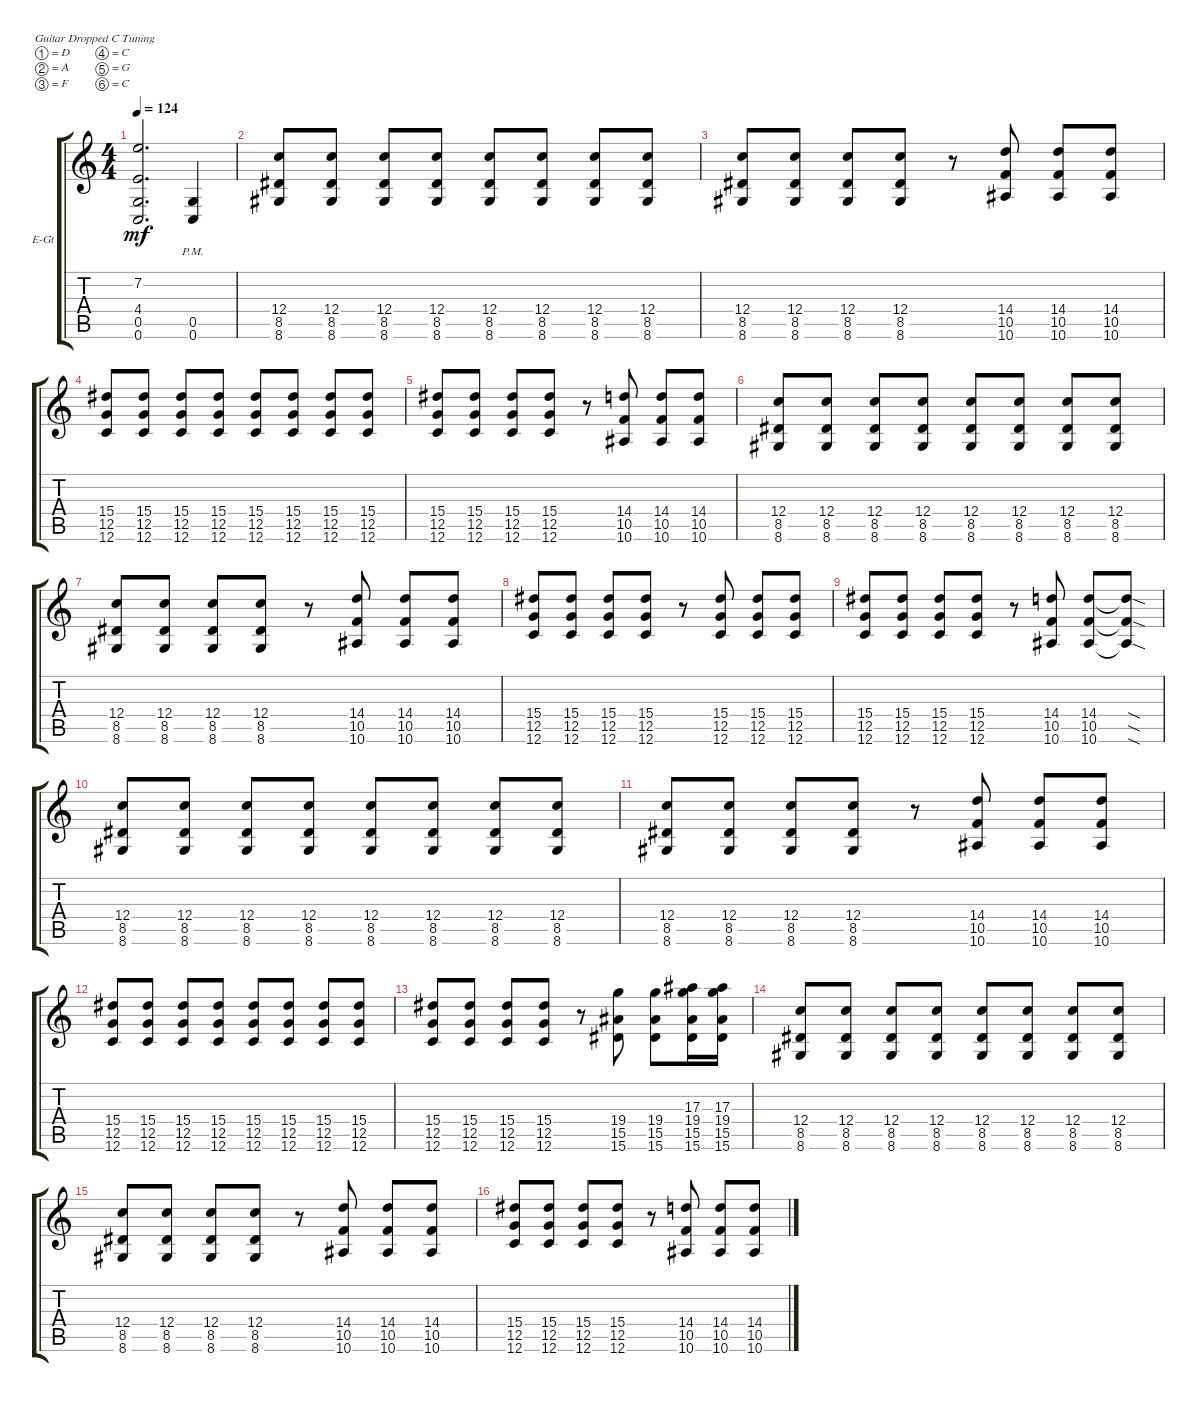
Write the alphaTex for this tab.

\defaultSystemsLayout 4
\bracketExtendMode groupsimilarinstruments
\firstSystemTrackNameOrientation horizontal
\otherSystemsTrackNameOrientation horizontal
\track ("Guitar Right" "E-Gt") {instrument distortionguitar}
\staff {score tabs}
\tuning (D4 A3 F3 C3 G2 C2)
\ts (4 4)
\tempo 124
\clef g2
\ks c
(0.6{t} 0.5{t} 4.4{t} 7.2{t}).2{d dy mf} (0.6{pm} 0.5{pm}).4 |
(8.6 8.5 12.4).8 (8.6 8.5 12.4).8 (8.6 8.5 12.4).8 (8.6 8.5 12.4).8 (12.4 8.5 8.6).8 (8.6 8.5 12.4).8 (8.6 8.5 12.4).8 (8.6 8.5 12.4).8 |
(8.6 8.5 12.4).8 (8.6 8.5 12.4).8 (8.6 8.5 12.4).8 (8.6 8.5 12.4).8 r.8 (10.6 10.5 14.4).8 (10.6 10.5 14.4).8 (10.6 10.5 14.4).8 |
(12.6 12.5 15.4).8 (12.6 12.5 15.4).8 (12.6 12.5 15.4).8 (12.6 12.5 15.4).8 (12.6 12.5 15.4).8 (12.6 12.5 15.4).8 (12.6 12.5 15.4).8 (12.6 12.5 15.4).8 |
(12.6 12.5 15.4).8 (12.6 12.5 15.4).8 (12.6 12.5 15.4).8 (12.6 12.5 15.4).8 r.8 (10.6 10.5 14.4).8 (10.6 10.5 14.4).8 (10.6 10.5 14.4).8 |
(8.6 8.5 12.4).8 (8.6 8.5 12.4).8 (8.6 8.5 12.4).8 (8.6 8.5 12.4).8 (12.4 8.5 8.6).8 (8.6 8.5 12.4).8 (8.6 8.5 12.4).8 (8.6 8.5 12.4).8 |
(8.6 8.5 12.4).8 (8.6 8.5 12.4).8 (8.6 8.5 12.4).8 (8.6 8.5 12.4).8 r.8 (10.6 10.5 14.4).8 (10.6 10.5 14.4).8 (10.6 10.5 14.4).8 |
(12.6 12.5 15.4).8 (12.6 12.5 15.4).8 (12.6 12.5 15.4).8 (12.6 12.5 15.4).8 r.8 (12.6 12.5 15.4).8 (12.6 12.5 15.4).8 (12.6 12.5 15.4).8 |
(12.6 12.5 15.4).8 (12.6 12.5 15.4).8 (12.6 12.5 15.4).8 (12.6 12.5 15.4).8 r.8 (10.6 10.5 14.4).8 (10.6 10.5 14.4).8 (10.6{sod t} 10.5{sod t} 14.4{sod t}).8 |
(8.6 8.5 12.4).8 (8.6 8.5 12.4).8 (8.6 8.5 12.4).8 (8.6 8.5 12.4).8 (12.4 8.5 8.6).8 (8.6 8.5 12.4).8 (8.6 8.5 12.4).8 (8.6 8.5 12.4).8 |
(8.6 8.5 12.4).8 (8.6 8.5 12.4).8 (8.6 8.5 12.4).8 (8.6 8.5 12.4).8 r.8 (10.6 10.5 14.4).8 (10.6 10.5 14.4).8 (10.6 10.5 14.4).8 |
(12.6 12.5 15.4).8 (12.6 12.5 15.4).8 (12.6 12.5 15.4).8 (12.6 12.5 15.4).8 (12.6 12.5 15.4).8 (12.6 12.5 15.4).8 (12.6 12.5 15.4).8 (12.6 12.5 15.4).8 |
(12.6 12.5 15.4).8 (12.6 12.5 15.4).8 (12.6 12.5 15.4).8 (12.6 12.5 15.4).8 r.8 (15.6 15.5 19.4).8 (15.6 15.5 19.4).8 (15.6 15.5 19.4 17.3).16 (15.6 15.5 19.4 17.3).16 |
(8.6 8.5 12.4).8 (8.6 8.5 12.4).8 (8.6 8.5 12.4).8 (8.6 8.5 12.4).8 (12.4 8.5 8.6).8 (8.6 8.5 12.4).8 (8.6 8.5 12.4).8 (8.6 8.5 12.4).8 |
(8.6 8.5 12.4).8 (8.6 8.5 12.4).8 (8.6 8.5 12.4).8 (8.6 8.5 12.4).8 r.8 (10.6 10.5 14.4).8 (10.6 10.5 14.4).8 (10.6 10.5 14.4).8 |
(12.6 12.5 15.4).8 (12.6 12.5 15.4).8 (12.6 12.5 15.4).8 (12.6 12.5 15.4).8 r.8 (10.6 10.5 14.4).8 (10.6 10.5 14.4).8 (10.6 10.5 14.4).8
